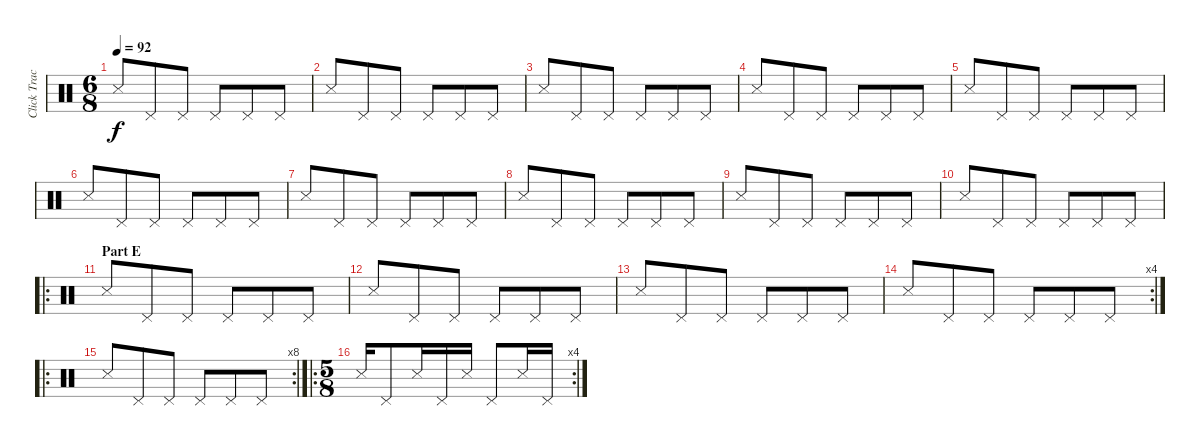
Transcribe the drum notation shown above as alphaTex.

\track ("Click Track" "Click Trac") {instrument percussion}
\staff {score}
\articulation defaults
\ts (6 8)
\tempo 92
\clef neutral
\ks c "Snare (side stick) 3".8{dy f} "Pedal Hi-Hat (hit)".8 "Pedal Hi-Hat (hit)".8 "Pedal Hi-Hat (hit)".8 "Pedal Hi-Hat (hit)".8 "Pedal Hi-Hat (hit)".8
|
"Snare (side stick) 3".8 "Pedal Hi-Hat (hit)".8 "Pedal Hi-Hat (hit)".8 "Pedal Hi-Hat (hit)".8 "Pedal Hi-Hat (hit)".8 "Pedal Hi-Hat (hit)".8 |
"Snare (side stick) 3".8 "Pedal Hi-Hat (hit)".8 "Pedal Hi-Hat (hit)".8 "Pedal Hi-Hat (hit)".8 "Pedal Hi-Hat (hit)".8 "Pedal Hi-Hat (hit)".8 |
"Snare (side stick) 3".8 "Pedal Hi-Hat (hit)".8 "Pedal Hi-Hat (hit)".8 "Pedal Hi-Hat (hit)".8 "Pedal Hi-Hat (hit)".8 "Pedal Hi-Hat (hit)".8 |
"Snare (side stick) 3".8 "Pedal Hi-Hat (hit)".8 "Pedal Hi-Hat (hit)".8 "Pedal Hi-Hat (hit)".8 "Pedal Hi-Hat (hit)".8 "Pedal Hi-Hat (hit)".8 |
"Snare (side stick) 3".8 "Pedal Hi-Hat (hit)".8 "Pedal Hi-Hat (hit)".8 "Pedal Hi-Hat (hit)".8 "Pedal Hi-Hat (hit)".8 "Pedal Hi-Hat (hit)".8 |
"Snare (side stick) 3".8 "Pedal Hi-Hat (hit)".8 "Pedal Hi-Hat (hit)".8 "Pedal Hi-Hat (hit)".8 "Pedal Hi-Hat (hit)".8 "Pedal Hi-Hat (hit)".8 |
"Snare (side stick) 3".8 "Pedal Hi-Hat (hit)".8 "Pedal Hi-Hat (hit)".8 "Pedal Hi-Hat (hit)".8 "Pedal Hi-Hat (hit)".8 "Pedal Hi-Hat (hit)".8 |
"Snare (side stick) 3".8 "Pedal Hi-Hat (hit)".8 "Pedal Hi-Hat (hit)".8 "Pedal Hi-Hat (hit)".8 "Pedal Hi-Hat (hit)".8 "Pedal Hi-Hat (hit)".8 |
"Snare (side stick) 3".8 "Pedal Hi-Hat (hit)".8 "Pedal Hi-Hat (hit)".8 "Pedal Hi-Hat (hit)".8 "Pedal Hi-Hat (hit)".8 "Pedal Hi-Hat (hit)".8 |
\ro
\section ("" "Part E")
"Snare (side stick) 3".8 "Pedal Hi-Hat (hit)".8 "Pedal Hi-Hat (hit)".8 "Pedal Hi-Hat (hit)".8 "Pedal Hi-Hat (hit)".8 "Pedal Hi-Hat (hit)".8 |
"Snare (side stick) 3".8 "Pedal Hi-Hat (hit)".8 "Pedal Hi-Hat (hit)".8 "Pedal Hi-Hat (hit)".8 "Pedal Hi-Hat (hit)".8 "Pedal Hi-Hat (hit)".8 |
"Snare (side stick) 3".8 "Pedal Hi-Hat (hit)".8 "Pedal Hi-Hat (hit)".8 "Pedal Hi-Hat (hit)".8 "Pedal Hi-Hat (hit)".8 "Pedal Hi-Hat (hit)".8 |
\rc 4 "Snare (side stick) 3".8 "Pedal Hi-Hat (hit)".8 "Pedal Hi-Hat (hit)".8 "Pedal Hi-Hat (hit)".8 "Pedal Hi-Hat (hit)".8 "Pedal Hi-Hat (hit)".8
|
\ro
\rc 8 "Snare (side stick) 3".8 "Pedal Hi-Hat (hit)".8 "Pedal Hi-Hat (hit)".8 "Pedal Hi-Hat (hit)".8 "Pedal Hi-Hat (hit)".8 "Pedal Hi-Hat (hit)".8
|
\ro
\rc 4
\ts (5 8)
"Snare (side stick) 3".16 "Pedal Hi-Hat (hit)".8 "Snare (side stick) 3".16 "Pedal Hi-Hat (hit)".16 "Snare (side stick) 3".16 "Pedal Hi-Hat (hit)".8 "Snare (side stick) 3".16 "Pedal Hi-Hat (hit)".16
